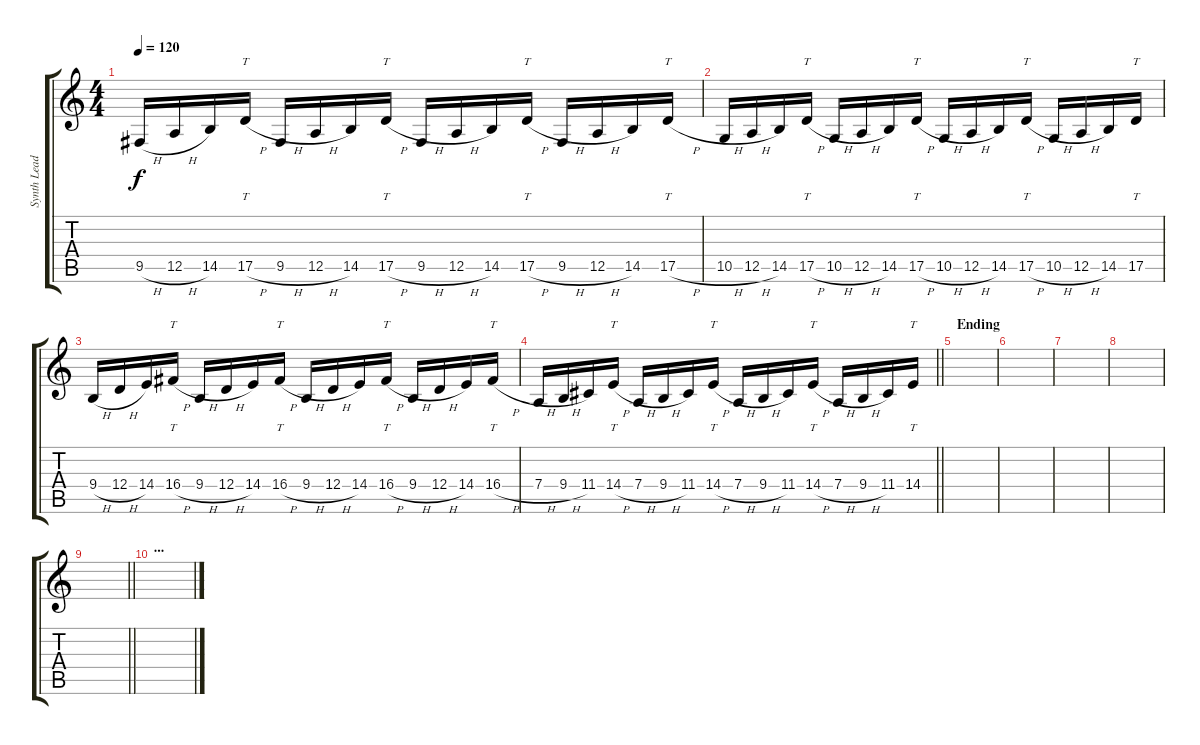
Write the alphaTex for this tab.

\track ("Synth Lead" "Synth Lead") {instrument lead2sawtooth}
\staff {score tabs}
\tuning (E4 B3 G3 D3 A2 E2) {hide}
\ts (4 4)
\tempo 120
\clef g2
\ks c
9.5{h}.16{dy f} 12.5{h}.16 14.5.16 17.5{h}.16{tt} 9.5{h}.16 12.5{h}.16 14.5.16 17.5{h}.16{tt} 9.5{h}.16 12.5{h}.16 14.5.16 17.5{h}.16{tt} 9.5{h}.16 12.5{h}.16 14.5.16 17.5{h}.16{tt} |
10.5{h}.16 12.5{h}.16 14.5.16 17.5{h}.16{tt} 10.5{h}.16 12.5{h}.16 14.5.16 17.5{h}.16{tt} 10.5{h}.16 12.5{h}.16 14.5.16 17.5{h}.16{tt} 10.5{h}.16 12.5{h}.16 14.5.16 17.5.16{tt} |
9.4{h}.16 12.4{h}.16 14.4.16 16.4{h}.16{tt} 9.4{h}.16 12.4{h}.16 14.4.16 16.4{h}.16{tt} 9.4{h}.16 12.4{h}.16 14.4.16 16.4{h}.16{tt} 9.4{h}.16 12.4{h}.16 14.4.16 16.4{h}.16{tt} |
\barLineRight lightlight
7.4{h}.16 9.4{h}.16 11.4.16 14.4{h}.16{tt} 7.4{h}.16 9.4{h}.16 11.4.16 14.4{h}.16{tt} 7.4{h}.16 9.4{h}.16 11.4.16 14.4{h}.16{tt} 7.4{h}.16 9.4{h}.16 11.4.16 14.4.16{tt} |
\section ("" "Ending")
|
|
|
|
\barLineRight lightlight
|
\section ("" "...")
